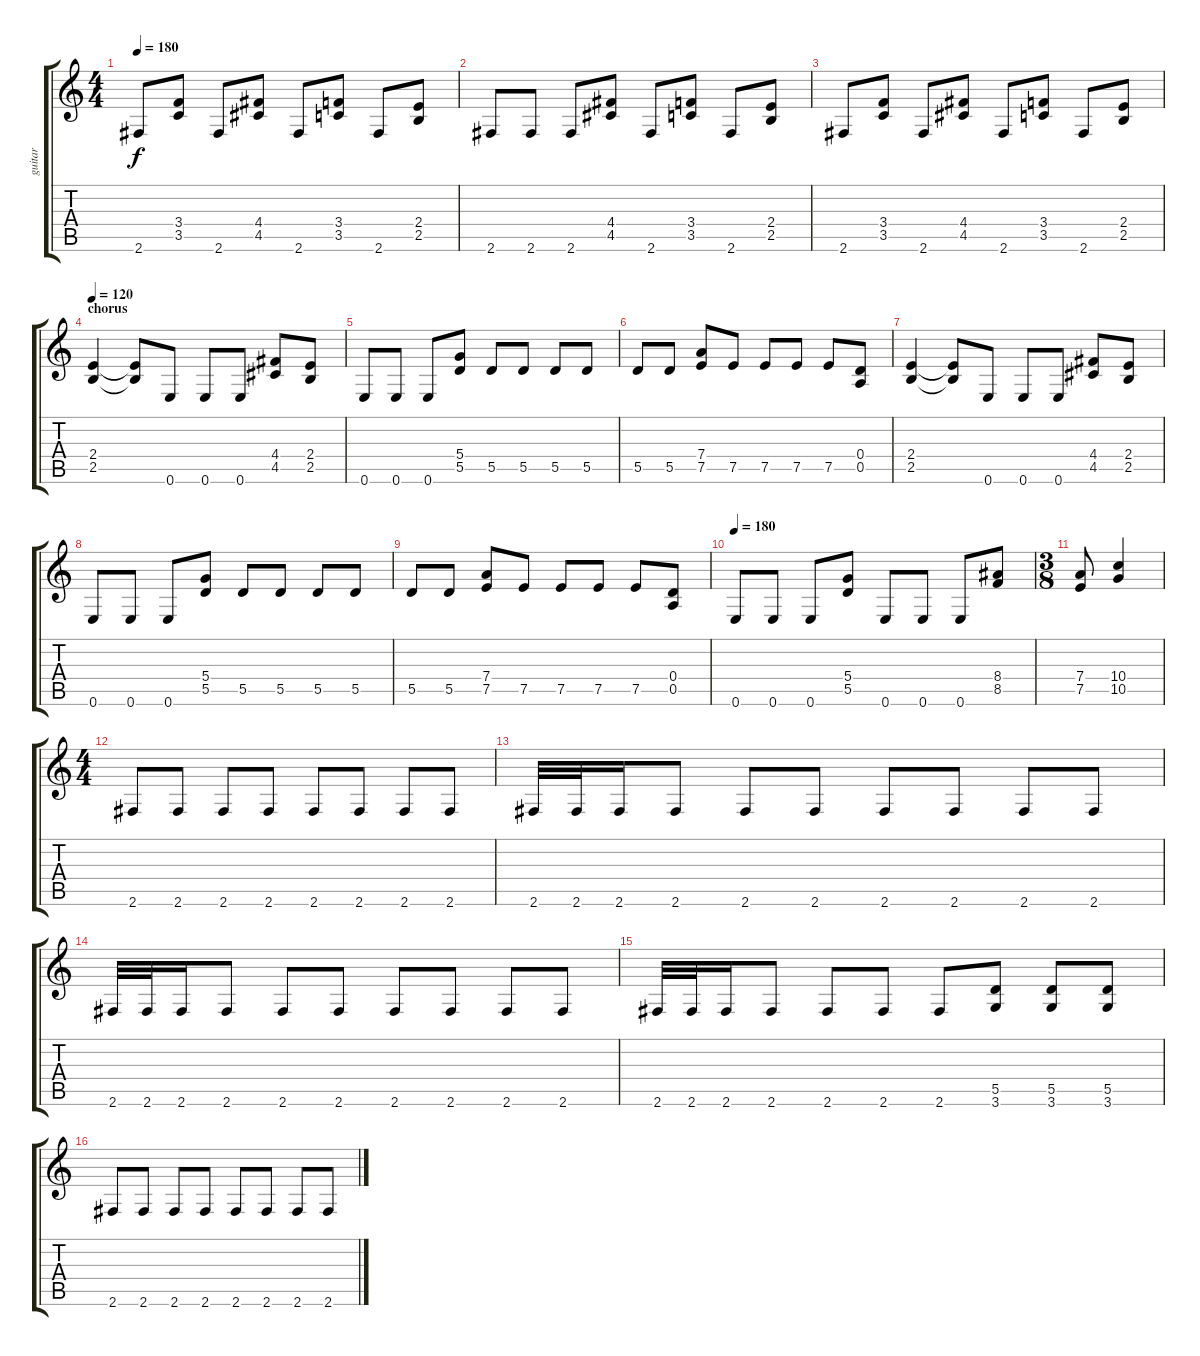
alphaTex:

\track ("guitar" "guitar") {instrument distortionguitar}
\staff {score tabs}
\tuning (E4 B3 G3 D3 A2 E2) {hide}
\ts (4 4)
\tempo 180
\clef g2
\ks c
2.6.8{dy f} (3.4 3.5).8 2.6.8 (4.4 4.5).8 2.6.8 (3.4 3.5).8 2.6.8 (2.4 2.5).8 |
2.6.8 2.6.8 2.6.8 (4.4 4.5).8 2.6.8 (3.4 3.5).8 2.6.8 (2.4 2.5).8 |
2.6.8 (3.4 3.5).8 2.6.8 (4.4 4.5).8 2.6.8 (3.4 3.5).8 2.6.8 (2.4 2.5).8 |
\section ("" "chorus")
\tempo 120
(2.4 2.5).4 (2.4{t} 2.5{t}).8 0.6.8 0.6.8 0.6.8 (4.4 4.5).8 (2.4 2.5).8 |
0.6.8 0.6.8 0.6.8 (5.4 5.5).8 5.5.8 5.5.8 5.5.8 5.5.8 |
5.5.8 5.5.8 (7.4 7.5).8 7.5.8 7.5.8 7.5.8 7.5.8 (0.4 0.5).8 |
(2.4 2.5).4 (2.4{t} 2.5{t}).8 0.6.8 0.6.8 0.6.8 (4.4 4.5).8 (2.4 2.5).8 |
0.6.8 0.6.8 0.6.8 (5.4 5.5).8 5.5.8 5.5.8 5.5.8 5.5.8 |
5.5.8 5.5.8 (7.4 7.5).8 7.5.8 7.5.8 7.5.8 7.5.8 (0.4 0.5).8 |
\tempo 180
0.6.8 0.6.8 0.6.8 (5.4 5.5).8 0.6.8 0.6.8 0.6.8 (8.4 8.5).8 |
\ts (3 8)
(7.4 7.5).8 (10.4 10.5).4 |
\ts (4 4)
2.6.8 2.6.8 2.6.8 2.6.8 2.6.8 2.6.8 2.6.8 2.6.8 |
2.6.32 2.6.32 2.6.16 2.6.8 2.6.8 2.6.8 2.6.8 2.6.8 2.6.8 2.6.8 |
2.6.32 2.6.32 2.6.16 2.6.8 2.6.8 2.6.8 2.6.8 2.6.8 2.6.8 2.6.8 |
2.6.32 2.6.32 2.6.16 2.6.8 2.6.8 2.6.8 2.6.8 (5.5 3.6).8 (5.5 3.6).8 (5.5 3.6).8 |
2.6.8 2.6.8 2.6.8 2.6.8 2.6.8 2.6.8 2.6.8 2.6.8
